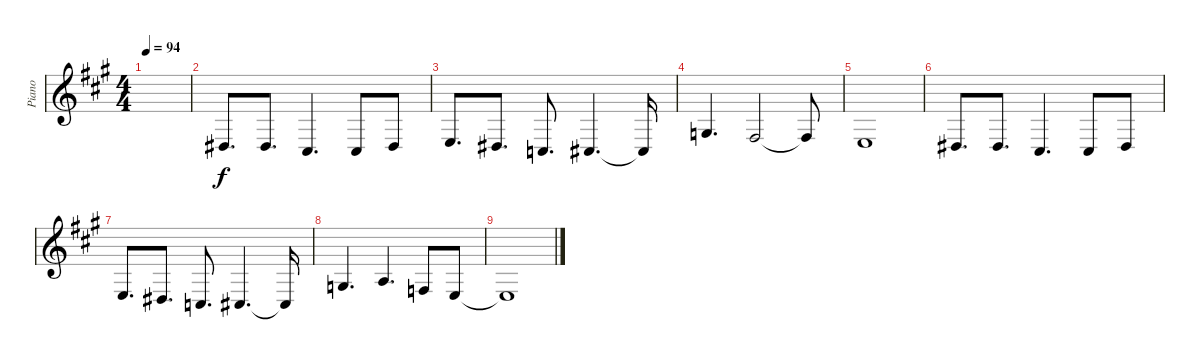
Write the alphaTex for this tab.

\track ("Piano" "Piano") {instrument brightacousticpiano}
\staff {score}
\tuning (A4 B3 G3 D3 A2 E2) {hide}
\ts (4 4)
\tempo 94
\clef g2
\ks a
|
1.4.8{d} 1.4.8{d} 4.5.4{d} 4.5.8 1.4.8 |
2.4.8{d} 1.4.8{d} 3.5.8{d} 4.5.4{d} 4.5{t}.16 |
0.3.4{d} 4.4.2 4.4{t}.8 |
2.4.1 |
1.4.8{d} 1.4.8{d} 4.5.4{d} 4.5.8 1.4.8 |
2.4.8{d} 1.4.8{d} 3.5.8{d} 4.5.4{d} 4.5{t}.16 |
0.3.4{d} 2.3.4{d} 3.4.8 2.4.8 |
2.4{t}.1
